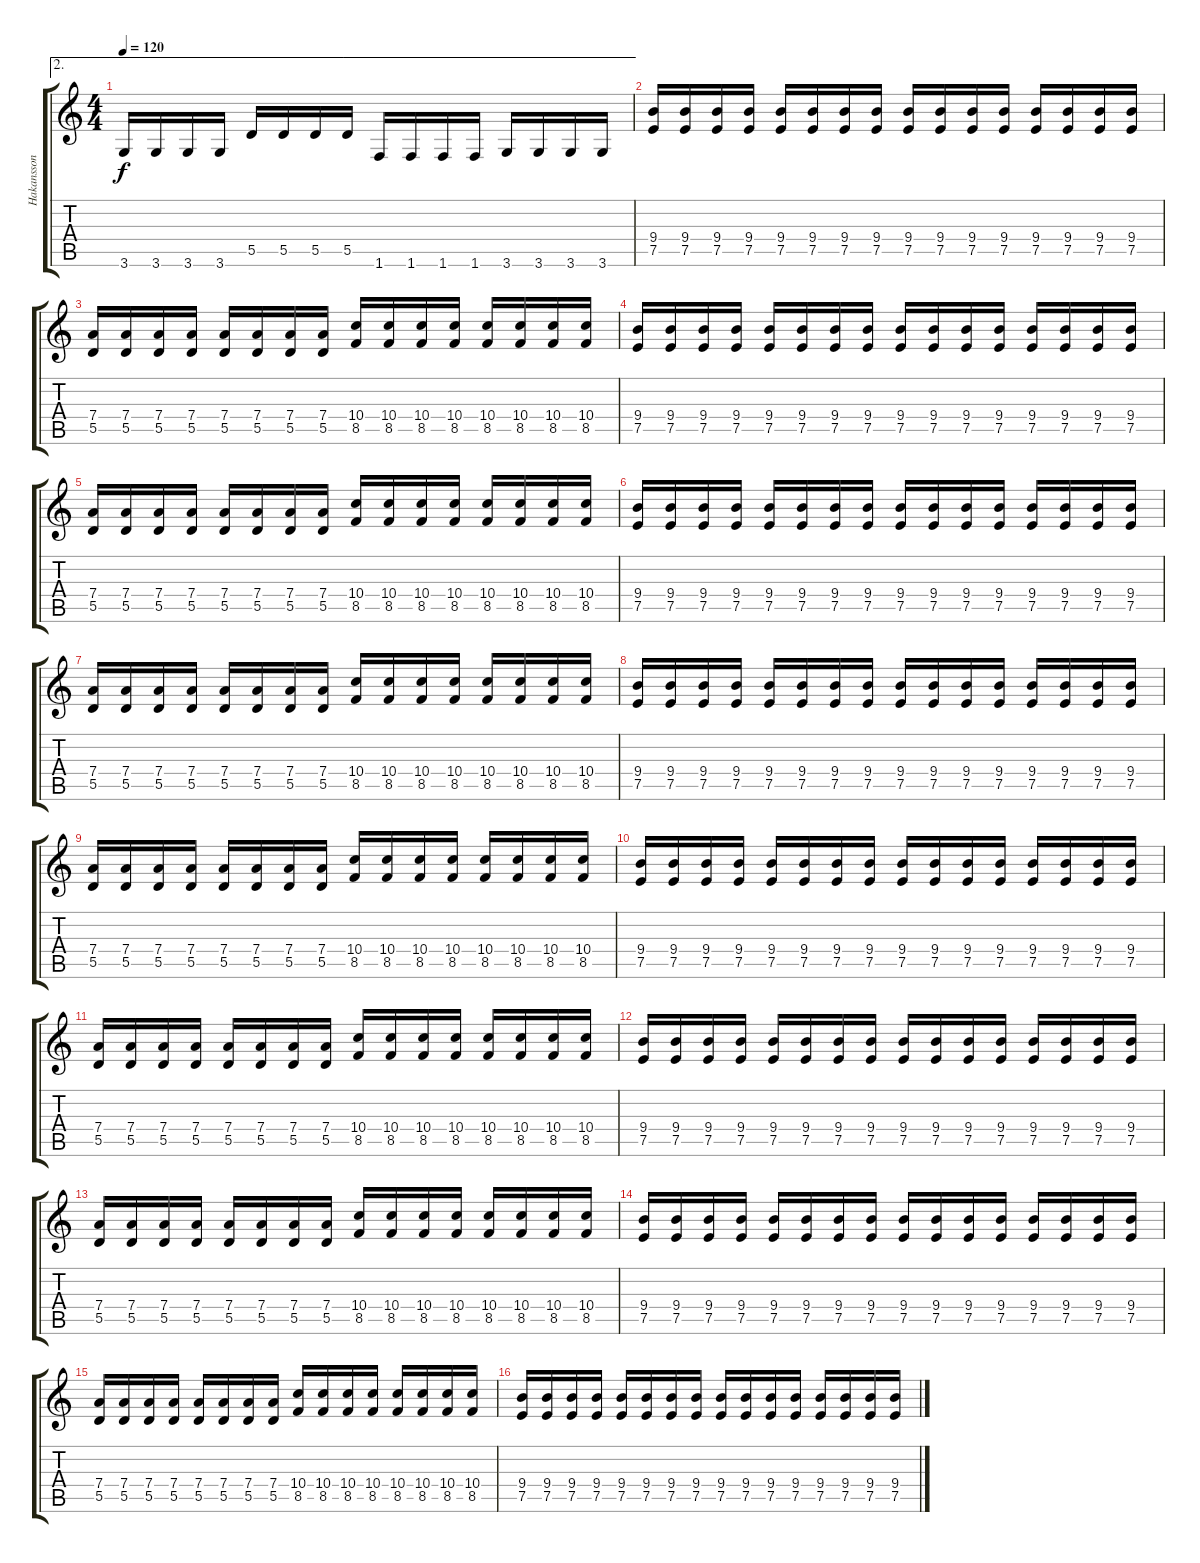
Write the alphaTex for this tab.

\track ("Hakansson" "Hakansson") {instrument distortionguitar}
\staff {score tabs}
\tuning (E4 B3 G3 D3 A2 E2) {hide}
\ae 2
\ts (4 4)
\tempo 120
\clef g2
\ks c
3.6.16{dy f} 3.6.16 3.6.16 3.6.16 5.5.16 5.5.16 5.5.16 5.5.16 1.6.16 1.6.16 1.6.16 1.6.16 3.6.16 3.6.16 3.6.16 3.6.16 |
(9.4 7.5).16 (9.4 7.5).16 (9.4 7.5).16 (9.4 7.5).16 (9.4 7.5).16 (9.4 7.5).16 (9.4 7.5).16 (9.4 7.5).16 (9.4 7.5).16 (9.4 7.5).16 (9.4 7.5).16 (9.4 7.5).16 (9.4 7.5).16 (9.4 7.5).16 (9.4 7.5).16 (9.4 7.5).16 |
(7.4 5.5).16 (7.4 5.5).16 (7.4 5.5).16 (7.4 5.5).16 (7.4 5.5).16 (7.4 5.5).16 (7.4 5.5).16 (7.4 5.5).16 (10.4 8.5).16 (10.4 8.5).16 (10.4 8.5).16 (10.4 8.5).16 (10.4 8.5).16 (10.4 8.5).16 (10.4 8.5).16 (10.4 8.5).16 |
(9.4 7.5).16 (9.4 7.5).16 (9.4 7.5).16 (9.4 7.5).16 (9.4 7.5).16 (9.4 7.5).16 (9.4 7.5).16 (9.4 7.5).16 (9.4 7.5).16 (9.4 7.5).16 (9.4 7.5).16 (9.4 7.5).16 (9.4 7.5).16 (9.4 7.5).16 (9.4 7.5).16 (9.4 7.5).16 |
(7.4 5.5).16 (7.4 5.5).16 (7.4 5.5).16 (7.4 5.5).16 (7.4 5.5).16 (7.4 5.5).16 (7.4 5.5).16 (7.4 5.5).16 (10.4 8.5).16 (10.4 8.5).16 (10.4 8.5).16 (10.4 8.5).16 (10.4 8.5).16 (10.4 8.5).16 (10.4 8.5).16 (10.4 8.5).16 |
(9.4 7.5).16 (9.4 7.5).16 (9.4 7.5).16 (9.4 7.5).16 (9.4 7.5).16 (9.4 7.5).16 (9.4 7.5).16 (9.4 7.5).16 (9.4 7.5).16 (9.4 7.5).16 (9.4 7.5).16 (9.4 7.5).16 (9.4 7.5).16 (9.4 7.5).16 (9.4 7.5).16 (9.4 7.5).16 |
(7.4 5.5).16 (7.4 5.5).16 (7.4 5.5).16 (7.4 5.5).16 (7.4 5.5).16 (7.4 5.5).16 (7.4 5.5).16 (7.4 5.5).16 (10.4 8.5).16 (10.4 8.5).16 (10.4 8.5).16 (10.4 8.5).16 (10.4 8.5).16 (10.4 8.5).16 (10.4 8.5).16 (10.4 8.5).16 |
(9.4 7.5).16 (9.4 7.5).16 (9.4 7.5).16 (9.4 7.5).16 (9.4 7.5).16 (9.4 7.5).16 (9.4 7.5).16 (9.4 7.5).16 (9.4 7.5).16 (9.4 7.5).16 (9.4 7.5).16 (9.4 7.5).16 (9.4 7.5).16 (9.4 7.5).16 (9.4 7.5).16 (9.4 7.5).16 |
(7.4 5.5).16 (7.4 5.5).16 (7.4 5.5).16 (7.4 5.5).16 (7.4 5.5).16 (7.4 5.5).16 (7.4 5.5).16 (7.4 5.5).16 (10.4 8.5).16 (10.4 8.5).16 (10.4 8.5).16 (10.4 8.5).16 (10.4 8.5).16 (10.4 8.5).16 (10.4 8.5).16 (10.4 8.5).16 |
(9.4 7.5).16 (9.4 7.5).16 (9.4 7.5).16 (9.4 7.5).16 (9.4 7.5).16 (9.4 7.5).16 (9.4 7.5).16 (9.4 7.5).16 (9.4 7.5).16 (9.4 7.5).16 (9.4 7.5).16 (9.4 7.5).16 (9.4 7.5).16 (9.4 7.5).16 (9.4 7.5).16 (9.4 7.5).16 |
(7.4 5.5).16 (7.4 5.5).16 (7.4 5.5).16 (7.4 5.5).16 (7.4 5.5).16 (7.4 5.5).16 (7.4 5.5).16 (7.4 5.5).16 (10.4 8.5).16 (10.4 8.5).16 (10.4 8.5).16 (10.4 8.5).16 (10.4 8.5).16 (10.4 8.5).16 (10.4 8.5).16 (10.4 8.5).16 |
(9.4 7.5).16 (9.4 7.5).16 (9.4 7.5).16 (9.4 7.5).16 (9.4 7.5).16 (9.4 7.5).16 (9.4 7.5).16 (9.4 7.5).16 (9.4 7.5).16 (9.4 7.5).16 (9.4 7.5).16 (9.4 7.5).16 (9.4 7.5).16 (9.4 7.5).16 (9.4 7.5).16 (9.4 7.5).16 |
(7.4 5.5).16 (7.4 5.5).16 (7.4 5.5).16 (7.4 5.5).16 (7.4 5.5).16 (7.4 5.5).16 (7.4 5.5).16 (7.4 5.5).16 (10.4 8.5).16 (10.4 8.5).16 (10.4 8.5).16 (10.4 8.5).16 (10.4 8.5).16 (10.4 8.5).16 (10.4 8.5).16 (10.4 8.5).16 |
(9.4 7.5).16 (9.4 7.5).16 (9.4 7.5).16 (9.4 7.5).16 (9.4 7.5).16 (9.4 7.5).16 (9.4 7.5).16 (9.4 7.5).16 (9.4 7.5).16 (9.4 7.5).16 (9.4 7.5).16 (9.4 7.5).16 (9.4 7.5).16 (9.4 7.5).16 (9.4 7.5).16 (9.4 7.5).16 |
(7.4 5.5).16 (7.4 5.5).16 (7.4 5.5).16 (7.4 5.5).16 (7.4 5.5).16 (7.4 5.5).16 (7.4 5.5).16 (7.4 5.5).16 (10.4 8.5).16 (10.4 8.5).16 (10.4 8.5).16 (10.4 8.5).16 (10.4 8.5).16 (10.4 8.5).16 (10.4 8.5).16 (10.4 8.5).16 |
(9.4 7.5).16 (9.4 7.5).16 (9.4 7.5).16 (9.4 7.5).16 (9.4 7.5).16 (9.4 7.5).16 (9.4 7.5).16 (9.4 7.5).16 (9.4 7.5).16 (9.4 7.5).16 (9.4 7.5).16 (9.4 7.5).16 (9.4 7.5).16 (9.4 7.5).16 (9.4 7.5).16 (9.4 7.5).16
